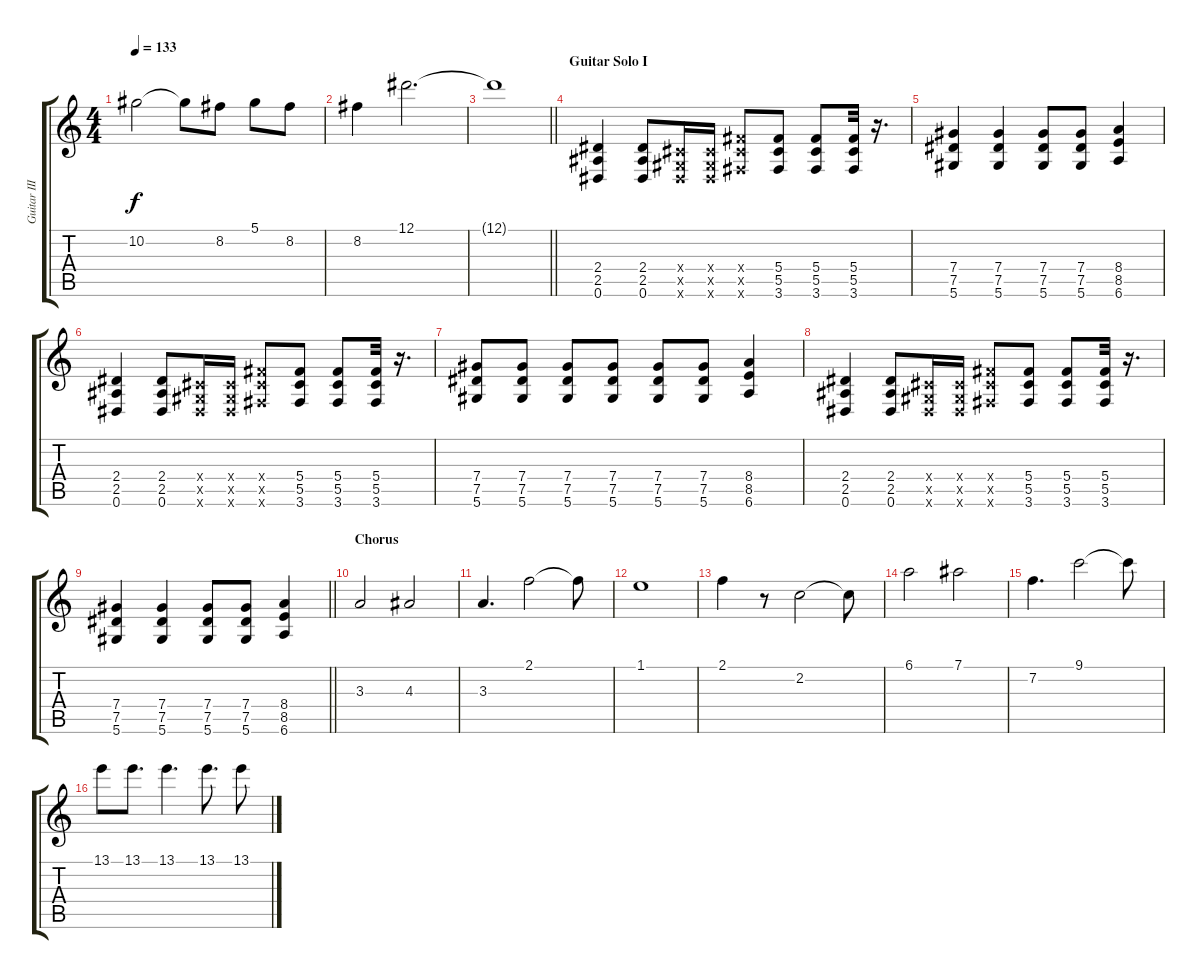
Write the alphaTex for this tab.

\track ("Guitar III (Ron \"Bumblefoot\" Thal)" "Guitar III") {instrument overdrivenguitar}
\staff {score tabs}
\tuning (Eb4 Bb3 Gb3 Db3 Ab2 Eb2) {hide}
\ts (4 4)
\tempo 133
\clef g2
\ks c
10.2.2{dy f} 10.2{t}.8 8.2.8 5.1.8 8.2.8 |
8.2.4 12.1.2{d} |
\barLineRight lightlight
12.1{t}.1 |
\section ("" "Guitar Solo I")
(2.4 2.5 0.6).4 (2.4 2.5 0.6).8 (0.4{x} 0.5{x} 0.6{x}).16 (0.4{x} 0.5{x} 0.6{x}).16 (5.4{x} 5.5{x} 3.6{x}).8 (5.4 5.5 3.6).8 (5.4 5.5 3.6).8 (5.4 5.5 3.6).32 r.16{d} |
(7.4 7.5 5.6).4 (7.4 7.5 5.6).4 (7.4 7.5 5.6).8 (7.4 7.5 5.6).8 (8.4 8.5 6.6).4 |
(2.4 2.5 0.6).4 (2.4 2.5 0.6).8 (0.4{x} 0.5{x} 0.6{x}).16 (0.4{x} 0.5{x} 0.6{x}).16 (5.4{x} 5.5{x} 3.6{x}).8 (5.4 5.5 3.6).8 (5.4 5.5 3.6).8 (5.4 5.5 3.6).32 r.16{d} |
(7.4 7.5 5.6).8 (7.4 7.5 5.6).8 (7.4 7.5 5.6).8 (7.4 7.5 5.6).8 (7.4 7.5 5.6).8 (7.4 7.5 5.6).8 (8.4 8.5 6.6).4 |
(2.4 2.5 0.6).4 (2.4 2.5 0.6).8 (0.4{x} 0.5{x} 0.6{x}).16 (0.4{x} 0.5{x} 0.6{x}).16 (5.4{x} 5.5{x} 3.6{x}).8 (5.4 5.5 3.6).8 (5.4 5.5 3.6).8 (5.4 5.5 3.6).32 r.16{d} |
\barLineRight lightlight
(7.4 7.5 5.6).4 (7.4 7.5 5.6).4 (7.4 7.5 5.6).8 (7.4 7.5 5.6).8 (8.4 8.5 6.6).4 |
\section ("" "Chorus")
3.3.2 4.3.2 |
3.3.4{d} 2.1.2 2.1{t}.8 |
1.1.1 |
2.1.4 r.8 2.2.2 2.2{t}.8 |
6.1.2 7.1.2 |
7.2.4{d} 9.1.2 9.1{t}.8 |
13.1.8 13.1.8{d} 13.1.4{d} 13.1.8{d} 13.1.8
